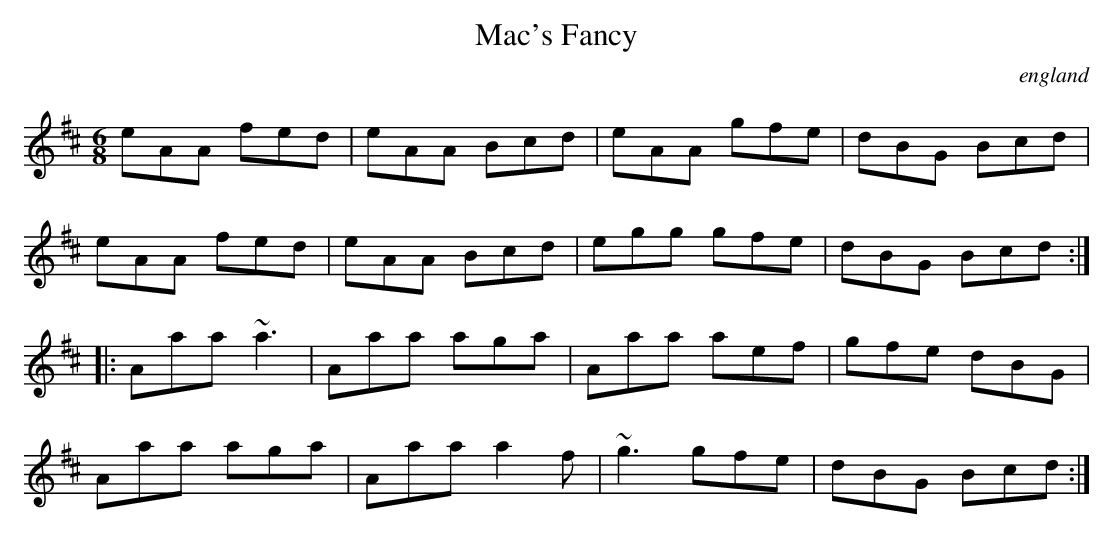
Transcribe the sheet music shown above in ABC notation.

X:1
T:Mac's Fancy
O:england
M:6/8
L:1/8
K:Amix
eAA fed|eAA Bcd|eAA gfe|dBG Bcd|
eAA fed|eAA Bcd|egg gfe|dBG Bcd:|
|:Aaa ~a3|Aaa aga|Aaa aef|gfe dBG|
Aaa aga|Aaa a2f|~g3 gfe|dBG Bcd:|
